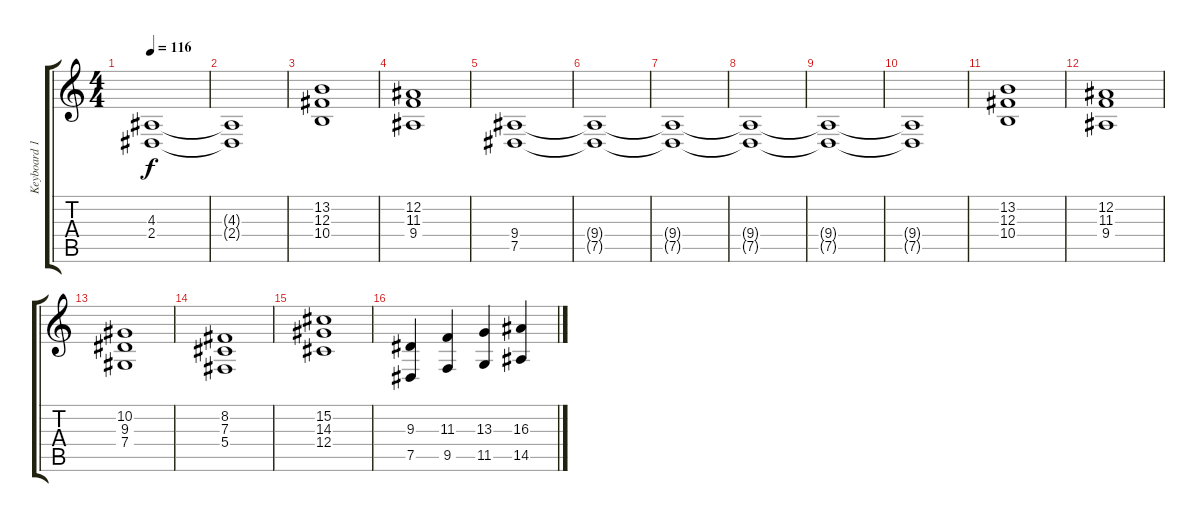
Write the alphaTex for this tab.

\track ("Keyboard 1" "Keyboard 1") {instrument stringensemble1}
\staff {score tabs}
\tuning (Eb4 Bb3 Gb3 Db3 Ab2 Eb2) {hide}
\ts (4 4)
\tempo 116
\clef g2
\ks c
(4.3{t} 2.4{t}).1{dy f} |
(4.3{t} 2.4{t}).1 |
(13.2 12.3 10.4).1 |
(12.2 11.3 9.4).1 |
(9.4 7.5).1 |
(9.4{t} 7.5{t}).1 |
(9.4{t} 7.5{t}).1 |
(9.4{t} 7.5{t}).1 |
(9.4{t} 7.5{t}).1 |
(9.4{t} 7.5{t}).1 |
(13.2 12.3 10.4).1 |
(12.2 11.3 9.4).1 |
(10.2 9.3 7.4).1 |
(8.2 7.3 5.4).1 |
(15.2 14.3 12.4).1 |
(9.3 7.5).4 (11.3 9.5).4 (13.3 11.5).4 (16.3 14.5).4
